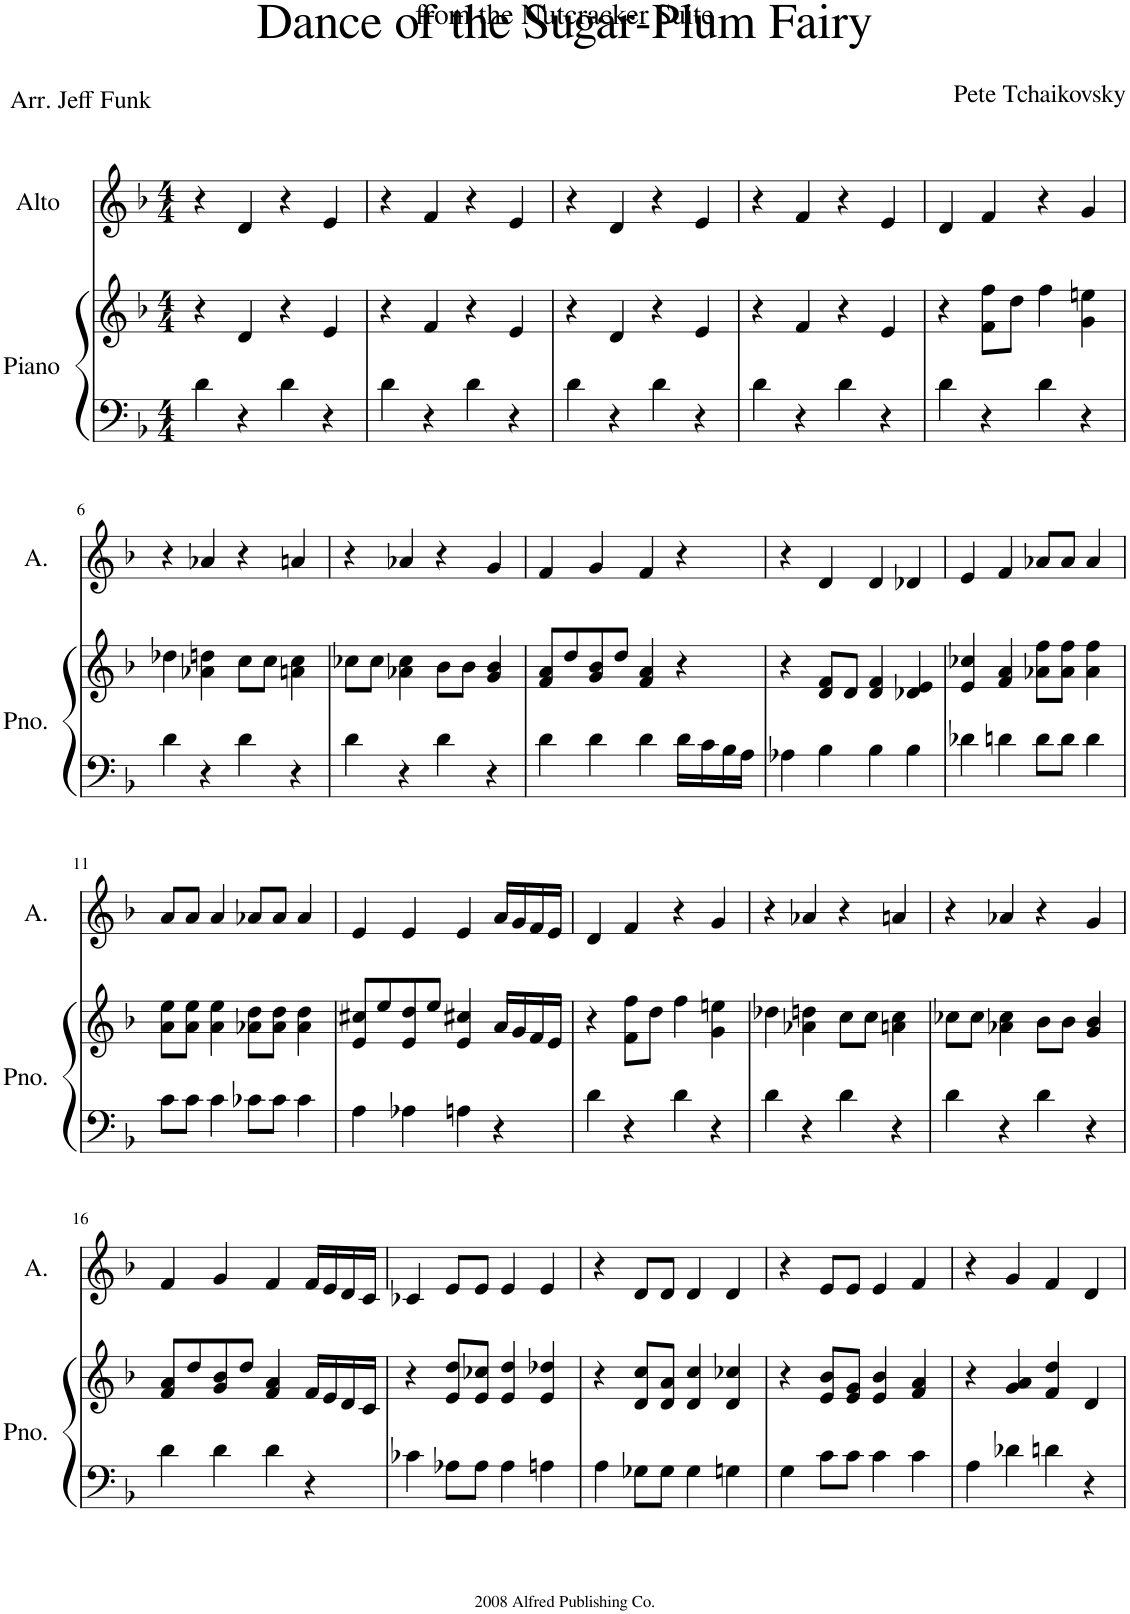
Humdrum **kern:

**kern	**kern	**kern
*part2	*part2	*part1
*staff3	*staff2	*staff1
*I"Piano	*	*I"Alto
*I'Pno.	*	*I'A.
*clefF4	*clefG2	*clefG2
*k[b-]	*k[b-]	*k[b-]
*M4/4	*M4/4	*M4/4
=1	=1	=1
4d\	4r	4r
4r	4d/	4d/
4d\	4r	4r
4r	4e/	4e/
=2	=2	=2
4d\	4r	4r
4r	4f/	4f/
4d\	4r	4r
4r	4e/	4e/
=3	=3	=3
4d\	4r	4r
4r	4d/	4d/
4d\	4r	4r
4r	4e/	4e/
=4	=4	=4
4d\	4r	4r
4r	4f/	4f/
4d\	4r	4r
4r	4e/	4e/
=5	=5	=5
4d\	4r	4d/
4r	8f\ 8ff\L	4f/
.	8dd\J	.
4d\	4ff\	4r
4r	4g\ 4een\	4g/
!!LO:LB:g=z
=6	=6	=6
4d\	4dd-X\	4r
4r	4a-X\ 4ddn\	4a-X/
4d\	8cc\L	4r
.	8cc\J	.
4r	4an\ 4cc\	4an/
=7	=7	=7
4d\	8cc-X\L	4r
.	8cc-\J	.
4r	4a-X\ 4cc-\	4a-X/
4d\	8b-\L	4r
.	8b-\J	.
4r	4g/ 4b-/	4g/
=8	=8	=8
4d\	8f/ 8a/L	4f/
.	8dd/	.
4d\	8g/ 8b-/	4g/
.	8dd/J	.
4d\	4f/ 4a/	4f/
16d\LL	4r	4r
16c\	.	.
16B-\	.	.
16A\JJ	.	.
=9	=9	=9
4A-X\	4r	4r
4B-\	8d/ 8f/L	4d/
.	8d/J	.
4B-\	4d/ 4f/	4d/
4B-\	4d-X/ 4e/	4d-X/
=10	=10	=10
4d-X\	4e/ 4cc-X/	4e/
4dn\	4f/ 4a/	4f/
8d\L	8a-X\ 8ff\L	8a-X/L
8d\J	8a-\ 8ff\J	8a-/J
4d\	4a-\ 4ff\	4a-/
!!LO:LB:g=z
=11	=11	=11
8c\L	8a\ 8ee\L	8a/L
8c\J	8a\ 8ee\J	8a/J
4c\	4a\ 4ee\	4a/
8c-X\L	8a-X\ 8dd\L	8a-X/L
8c-\J	8a-\ 8dd\J	8a-/J
4c-\	4a-\ 4dd\	4a-/
=12	=12	=12
4A\	8e/ 8cc#X/L	4e/
.	8ee/	.
4A-X\	8e/ 8dd/	4e/
.	8ee/J	.
4An\	4e/ 4cc#X/	4e/
4r	16a/LL	16a/LL
.	16g/	16g/
.	16f/	16f/
.	16e/JJ	16e/JJ
=13	=13	=13
4d\	4r	4d/
4r	8f\ 8ff\L	4f/
.	8dd\J	.
4d\	4ff\	4r
4r	4g\ 4een\	4g/
=14	=14	=14
4d\	4dd-X\	4r
4r	4a-X\ 4ddn\	4a-X/
4d\	8cc\L	4r
.	8cc\J	.
4r	4an\ 4cc\	4an/
=15	=15	=15
4d\	8cc-X\L	4r
.	8cc-\J	.
4r	4a-X\ 4cc-\	4a-X/
4d\	8b-\L	4r
.	8b-\J	.
4r	4g/ 4b-/	4g/
!!LO:LB:g=z
=16	=16	=16
4d\	8f/ 8a/L	4f/
.	8dd/	.
4d\	8g/ 8b-/	4g/
.	8dd/J	.
4d\	4f/ 4a/	4f/
4r	16f/LL	16f/LL
.	16e/	16e/
.	16d/	16d/
.	16c/JJ	16c/JJ
=17	=17	=17
4c-X\	4r	4c-X/
8A-X\L	8e/ 8dd/L	8e/L
8A-\J	8e/ 8cc-X/J	8e/J
4A-\	4e/ 4dd/	4e/
4An\	4e/ 4dd-X/	4e/
=18	=18	=18
4A\	4r	4r
8G-X\L	8d/ 8cc/L	8d/L
8G-\J	8d/ 8a/J	8d/J
4G-\	4d/ 4cc/	4d/
4Gn\	4d/ 4cc-X/	4d/
=19	=19	=19
4G\	4r	4r
8c\L	8e/ 8b-/L	8e/L
8c\J	8e/ 8g/J	8e/J
4c\	4e/ 4b-/	4e/
4c\	4f/ 4a/	4f/
=20	=20	=20
4A\	4r	4r
4d-X\	4g/ 4a/	4g/
4dn\	4f/ 4dd/	4f/
4r	4d/	4d/
=	=	=
*-	*-	*-
